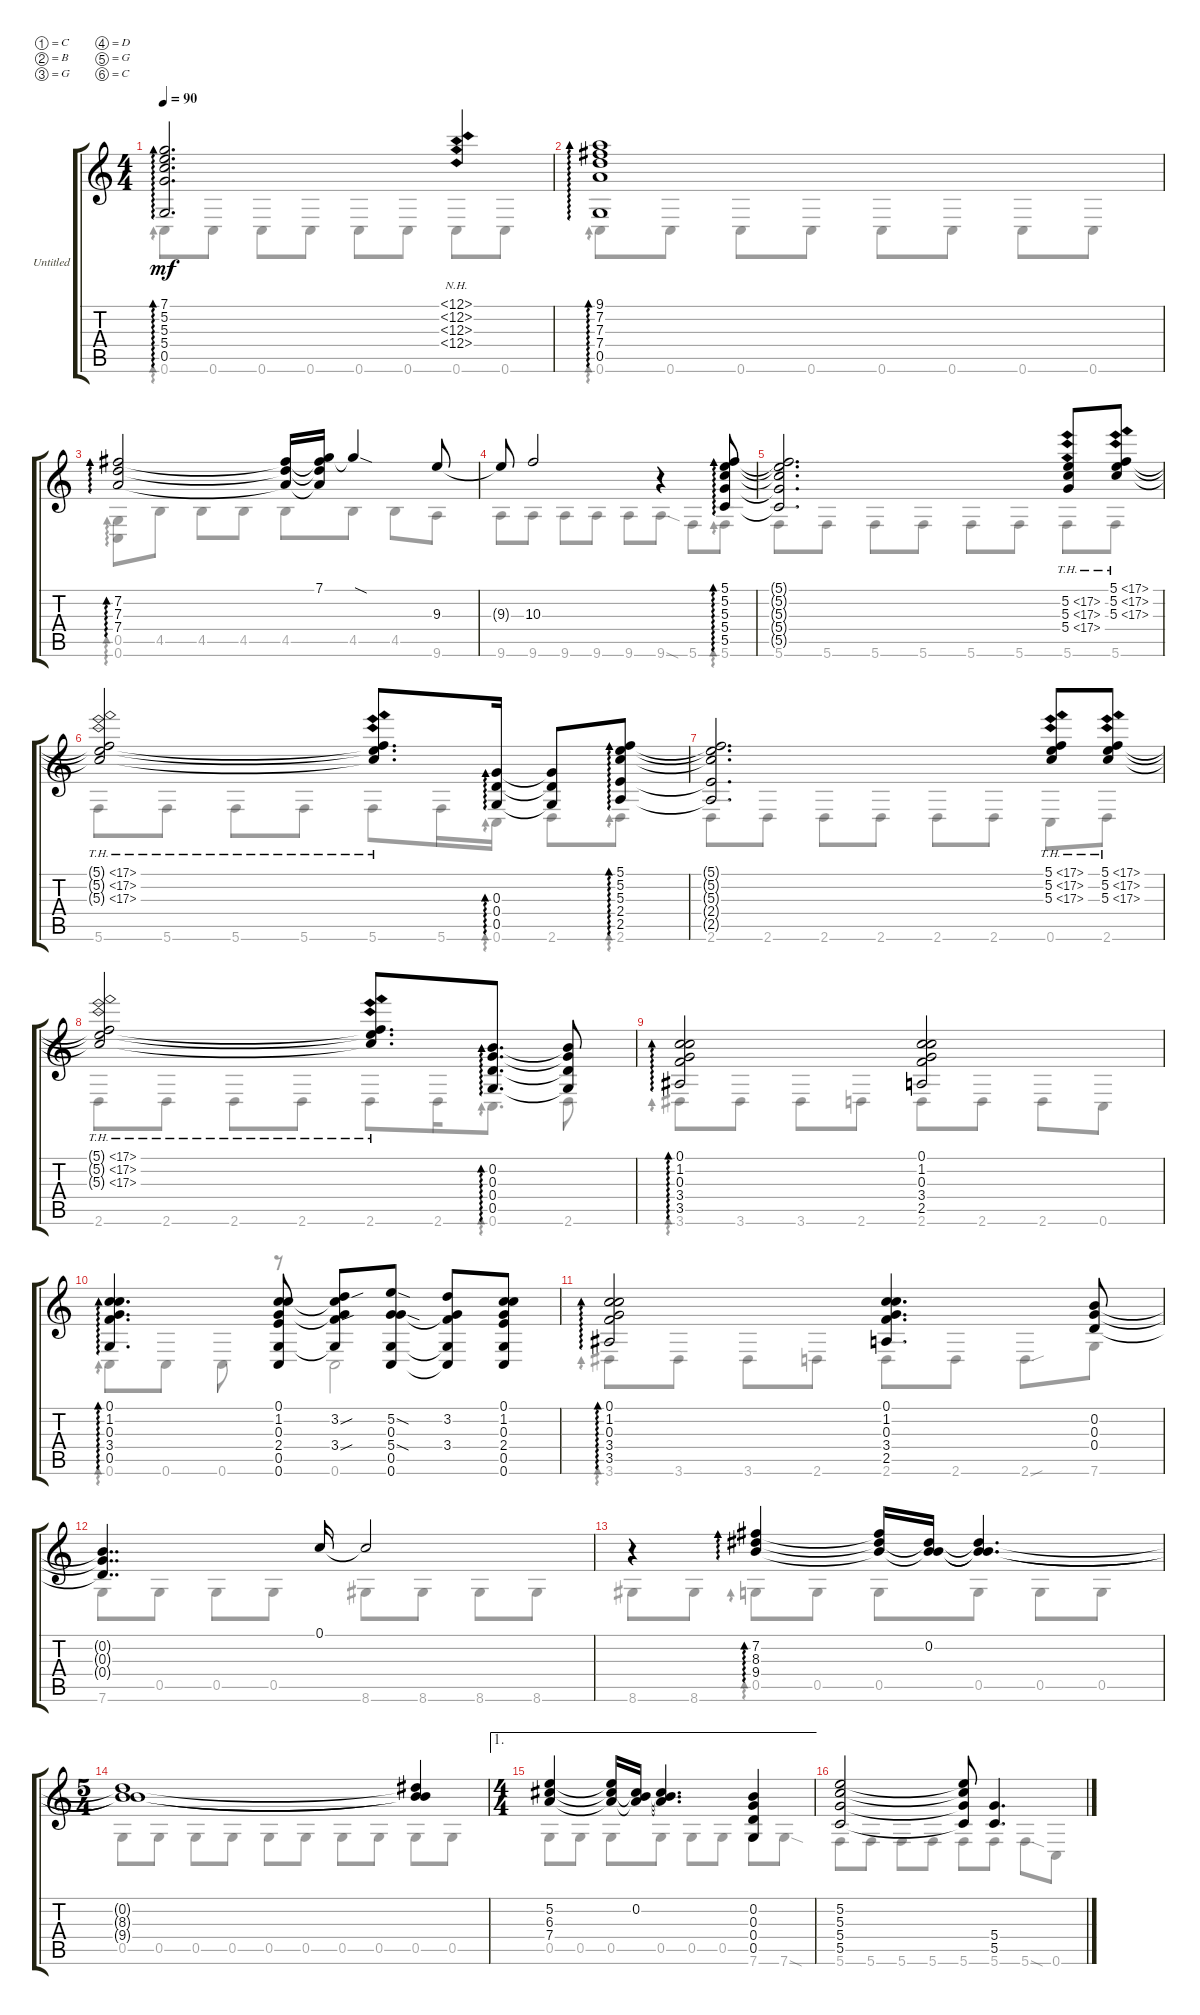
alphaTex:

\bracketExtendMode groupsimilarinstruments
\firstSystemTrackNameOrientation horizontal
\otherSystemsTrackNameOrientation horizontal
\track ("Untitled" "Untitled") {instrument acousticguitarnylon}
\staff {score tabs}
\tuning (C4 B3 G3 D3 G2 C2)
\voice
\ts (4 4)
\tempo 90
\clef g2
\ks c
(7.1 5.2 5.3 5.4 0.5).2{d ad 0 dy mf} (12.1{nh} 12.2{nh} 12.3{nh} 12.4{nh}).4 |
(9.1 7.2 7.3 7.4 0.5).1{ad 0} |
(7.2 7.3 7.4).2{ad 0} (7.2{t} 7.3{t} 7.4{t}).16 (7.1 7.2{t} 7.3{t} 7.4{t}).16 7.1{sod t}.4 9.3.8 |
9.3{t}.8 10.3.2 r.4 (5.1 5.2 5.3 5.4 5.5).8{ad 0} |
(5.1{t} 5.2{t} 5.3{t} 5.4{t} 5.5{t}).2{d} (5.2{th 12} 5.3{th 12} 5.4{th 12}).8 (5.1{th 12} 5.2{th 12} 5.3{th 12}).8 |
(5.1{th 12 t} 5.2{th 12 t} 5.3{th 12 t}).2 (5.1{th 12 t} 5.2{th 12 t} 5.3{th 12 t}).8{d} (0.3 0.4 0.5).16{ad 0} (0.3{t} 0.4{t} 0.5{t}).8 (5.1 5.2 5.3 2.4 2.5).8{ad 0} |
(5.1{t} 5.2{t} 5.3{t} 2.4{t} 2.5{t}).2{d} (5.1{th 12} 5.2{th 12} 5.3{th 12}).8 (5.1{th 12} 5.2{th 12} 5.3{th 12}).8 |
(5.1{th 12 t} 5.2{th 12 t} 5.3{th 12 t}).2 (5.1{th 12 t} 5.2{th 12 t} 5.3{th 12 t}).8{d} (0.2 0.3 0.4 0.5).8{d ad 0} (0.2{t} 0.3{t} 0.4{t} 0.5{t}).8 |
(0.1 1.2 0.3 3.4 3.5).2{ad 0} (0.1 1.2 0.3 3.4 2.5).2 |
(0.1 1.2 0.3 3.4 0.5).4{d ad 0} (0.1 1.2 0.3 2.4 0.5 0.6).8 (3.2{sou} 0.1{t} 0.3{t} 3.4{sou} 0.5{t}).8 (5.2{sod} 0.3 5.4{sod} 0.5 0.6).8 (3.2 0.3{t} 3.4 0.5{t} 0.6{t}).8 (0.1 1.2 0.3 2.4 0.5 0.6).8 |
(0.1 1.2 0.3 3.4 3.5).2{ad 0} (0.1 1.2 0.3 3.4 2.5).4{d} (0.2 0.3 0.4).8 |
(0.2{t} 0.3{t} 0.4{t}).4{dd} 0.1.16 0.1{t}.2 |
r.4 (7.2 8.3 9.4).4{ad 0} (7.2{t} 8.3{t} 9.4{t}).16 (8.3{t} 0.2 9.4{t}).16 (8.3{t} 0.2{t} 9.4{t}).4{d} |
\ts (5 4)
(8.3{t} 0.2{t} 9.4{t}).1 (8.3{t} 0.2{t} 9.4{t}).4 |
\ae 1
\ts (4 4)
(5.2 6.3 7.4).4 (5.2{t} 6.3{t} 7.4{t}).16 (6.3{t} 0.2 7.4{t}).16 (6.3{t} 0.2{t} 7.4{t}).4{d} (0.2 0.3 0.4 0.5).4 |
(5.2 5.3 5.4 5.5).2 (5.2{t} 5.3{t} 5.4{t} 5.5{t}).8 (5.4 5.5).4{d}
\voice
\clef g2
\ottava regular
\simile none
\ks c
0.6.8{ad 0 dy mf} 0.6.8 0.6.8 0.6.8 0.6.8 0.6.8 0.6.8 0.6.8 |
0.6.8{ad 0} 0.6.8 0.6.8 0.6.8 0.6.8 0.6.8 0.6.8 0.6.8 |
(0.5 0.6).8{ad 0} 4.5.8 4.5.8 4.5.8 4.5.8 4.5.8 4.5.8 9.6.8 |
9.6.8 9.6.8 9.6.8 9.6.8 9.6.8 9.6{sod}.8 5.6.8 5.6.8{ad 0} |
5.6.8 5.6.8 5.6.8 5.6.8 5.6.8 5.6.8 5.6.8 5.6.8 |
5.6.8 5.6.8 5.6.8 5.6.8 5.6.8 5.6.16 0.6.16{ad 0} 2.6.8 2.6.8{ad 0} |
2.6.8 2.6.8 2.6.8 2.6.8 2.6.8 2.6.8 0.6.8 2.6.8 |
2.6.8 2.6.8 2.6.8 2.6.8 2.6.8 2.6.16 0.6.8{d ad 0} 2.6.8 |
3.6.8{ad 0} 3.6.8 3.6.8 2.6.8 2.6.8 2.6.8 2.6.8 0.6.8 |
0.6.8{ad 0} 0.6.8 0.6.8 r.8 0.6.2 |
3.6.8{ad 0} 3.6.8 3.6.8 2.6.8 2.6.8 2.6.8 2.6{sou}.8 7.6.8 |
7.6.8 0.5.8 0.5.8 0.5.8 8.6.8 8.6.8 8.6.8 8.6.8 |
8.6.8 8.6.8 0.5.8{ad 0} 0.5.8 0.5.8 0.5.8 0.5.8 0.5.8 |
0.5.8 0.5.8 0.5.8 0.5.8 0.5.8 0.5.8 0.5.8 0.5.8 0.5.8 0.5.8 |
0.5.8 0.5.8 0.5.8 0.5.8 0.5.8 0.5.8 7.6.8 7.6{sod}.8 |
5.6.8 5.6.8 5.6.8 5.6.8 5.6.8 5.6.8 5.6{sod}.8 0.6.8
